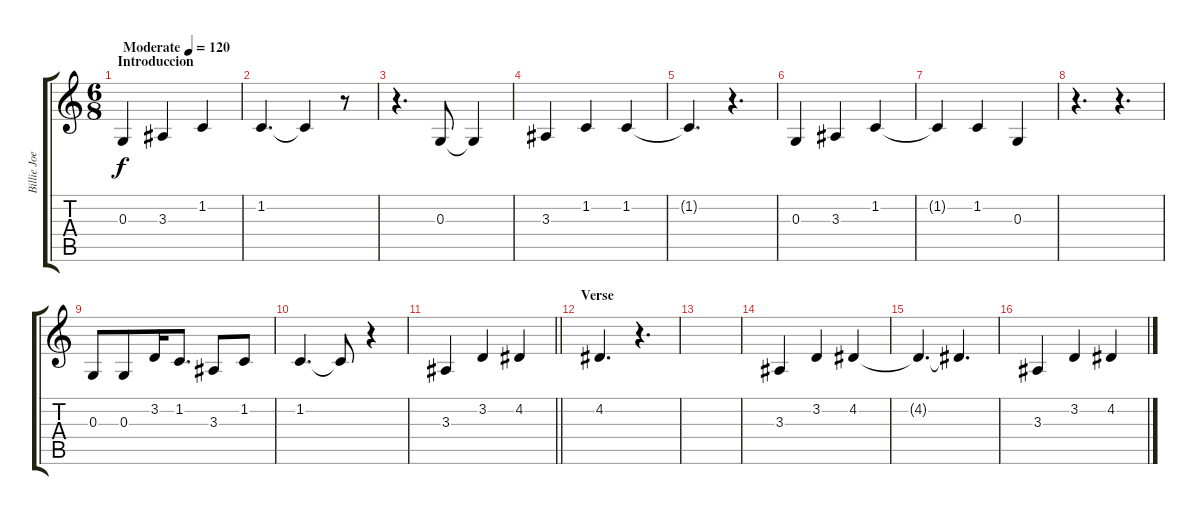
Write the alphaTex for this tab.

\track ("Billie Joe Armstrong Vocals" "Billie Joe") {instrument violin}
\staff {score tabs}
\tuning (E4 B3 G3 D3 A2 E2) {hide}
\ts (6 8)
\section ("" "Introduccion")
\tempo (120 "Moderate")
\clef g2
\ks c
0.3.4{dy f instrument violin} 3.3.4 1.2.4 |
1.2.4{d} 1.2{t}.4 r.8 |
r.4{d} 0.3.8 0.3{t}.4 |
3.3.4 1.2.4 1.2.4 |
1.2{t}.4{d} r.4{d} |
0.3.4 3.3.4 1.2.4 |
1.2{t}.4 1.2.4 0.3.4 |
r.4{d} r.4{d} |
0.3.8 0.3.8 3.2.16 1.2.8{d} 3.3.8 1.2.8 |
1.2.4{d} 1.2{t}.8 r.4 |
\barLineRight lightlight
3.3.4 3.2.4 4.2.4 |
\section ("" "Verse")
4.2.4{d} r.4{d} |
|
3.3.4 3.2.4 4.2.4 |
4.2{t}.4{d} 4.2{t}.4{d} |
3.3.4 3.2.4 4.2.4
